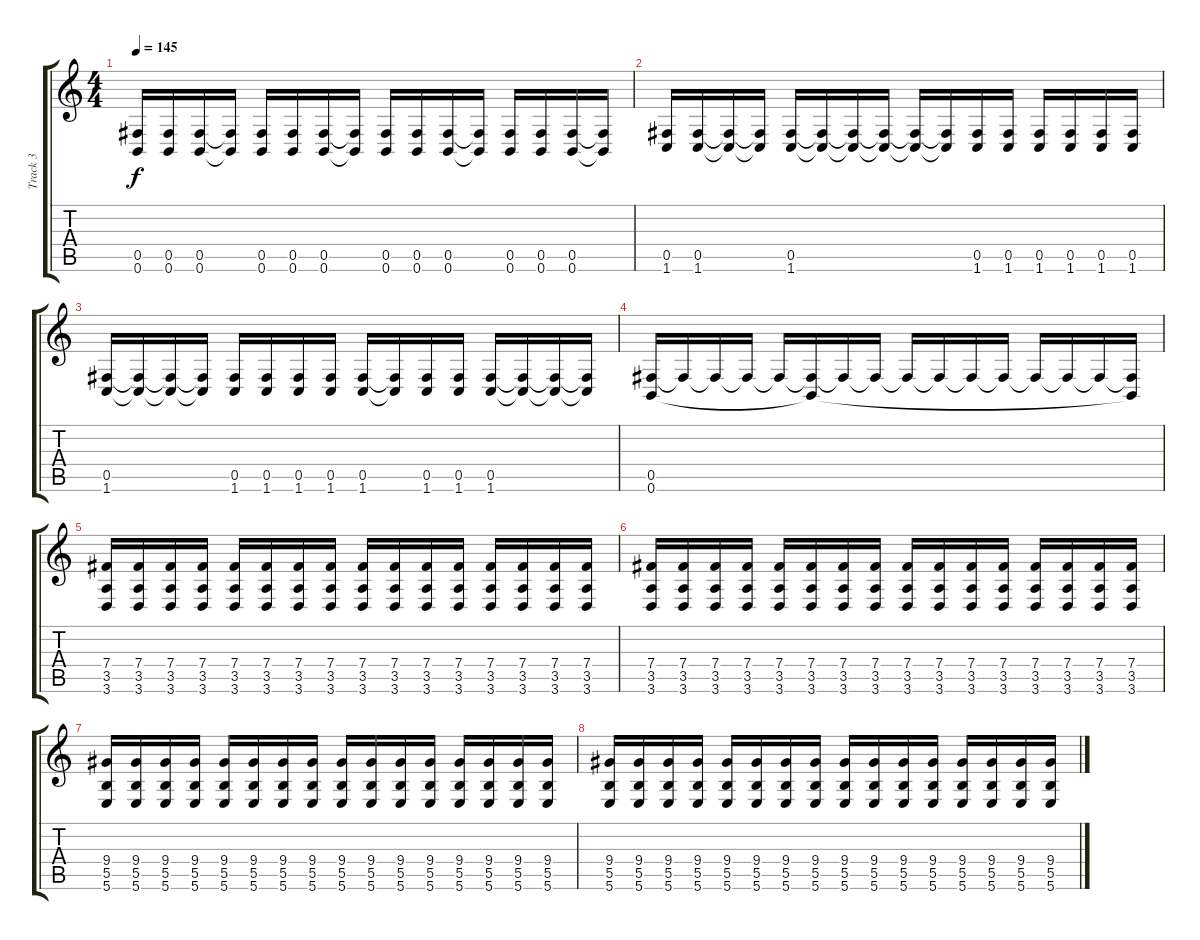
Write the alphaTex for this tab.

\track ("Track 3" "Track 3") {instrument distortionguitar}
\staff {score tabs}
\tuning (Db4 Ab3 E3 B2 Gb2 B1) {hide}
\ts (4 4)
\tempo 145
\clef g2
\ks c
(0.5 0.6).16{dy f} (0.5 0.6).16 (0.5 0.6).16 (0.5{t} 0.6{t}).16 (0.5 0.6).16 (0.5 0.6).16 (0.5 0.6).16 (0.5{t} 0.6{t}).16 (0.5 0.6).16 (0.5 0.6).16 (0.5 0.6).16 (0.5{t} 0.6{t}).16 (0.5 0.6).16 (0.5 0.6).16 (0.5 0.6).16 (0.5{t} 0.6{t}).16 |
(0.5 1.6).16 (0.5 1.6).16 (0.5{t} 1.6{t}).16 (0.5{t} 1.6{t}).16 (0.5 1.6).16 (0.5{t} 1.6{t}).16 (0.5{t} 1.6{t}).16 (0.5{t} 1.6{t}).16 (0.5{t} 1.6{t}).16 (0.5{t} 1.6{t}).16 (0.5 1.6).16 (0.5 1.6).16 (0.5 1.6).16 (0.5 1.6).16 (0.5 1.6).16 (0.5 1.6).16 |
(0.5 1.6).16 (0.5{t} 1.6{t}).16 (0.5{t} 1.6{t}).16 (0.5{t} 1.6{t}).16 (0.5 1.6).16 (0.5 1.6).16 (0.5 1.6).16 (0.5 1.6).16 (0.5 1.6).16 (0.5{t} 1.6{t}).16 (0.5 1.6).16 (0.5 1.6).16 (0.5 1.6).16 (0.5{t} 1.6{t}).16 (0.5{t} 1.6{t}).16 (0.5{t} 1.6{t}).16 |
(0.5 0.6).16 0.5{t}.16 0.5{t}.16 0.5{t}.16 0.5{t}.16 (0.5{t} 0.6{t}).16 0.5{t}.16 0.5{t}.16 0.5{t}.16 0.5{t}.16 0.5{t}.16 0.5{t}.16 0.5{t}.16 0.5{t}.16 0.5{t}.16 (0.5{t} 0.6{t}).16 |
(7.4 3.5 3.6).16 (7.4 3.5 3.6).16 (7.4 3.5 3.6).16 (7.4 3.5 3.6).16 (7.4 3.5 3.6).16 (7.4 3.5 3.6).16 (7.4 3.5 3.6).16 (7.4 3.5 3.6).16 (7.4 3.5 3.6).16 (7.4 3.5 3.6).16 (7.4 3.5 3.6).16 (7.4 3.5 3.6).16 (7.4 3.5 3.6).16 (7.4 3.5 3.6).16 (7.4 3.5 3.6).16 (7.4 3.5 3.6).16 |
(7.4 3.5 3.6).16 (7.4 3.5 3.6).16 (7.4 3.5 3.6).16 (7.4 3.5 3.6).16 (7.4 3.5 3.6).16 (7.4 3.5 3.6).16 (7.4 3.5 3.6).16 (7.4 3.5 3.6).16 (7.4 3.5 3.6).16 (7.4 3.5 3.6).16 (7.4 3.5 3.6).16 (7.4 3.5 3.6).16 (7.4 3.5 3.6).16 (7.4 3.5 3.6).16 (7.4 3.5 3.6).16 (7.4 3.5 3.6).16 |
(9.4 5.5 5.6).16 (9.4 5.5 5.6).16 (9.4 5.5 5.6).16 (9.4 5.5 5.6).16 (9.4 5.5 5.6).16 (9.4 5.5 5.6).16 (9.4 5.5 5.6).16 (9.4 5.5 5.6).16 (9.4 5.5 5.6).16 (9.4 5.5 5.6).16 (9.4 5.5 5.6).16 (9.4 5.5 5.6).16 (9.4 5.5 5.6).16 (9.4 5.5 5.6).16 (9.4 5.5 5.6).16 (9.4 5.5 5.6).16 |
(9.4 5.5 5.6).16 (9.4 5.5 5.6).16 (9.4 5.5 5.6).16 (9.4 5.5 5.6).16 (9.4 5.5 5.6).16 (9.4 5.5 5.6).16 (9.4 5.5 5.6).16 (9.4 5.5 5.6).16 (9.4 5.5 5.6).16 (9.4 5.5 5.6).16 (9.4 5.5 5.6).16 (9.4 5.5 5.6).16 (9.4 5.5 5.6).16 (9.4 5.5 5.6).16 (9.4 5.5 5.6).16 (9.4 5.5 5.6).16
